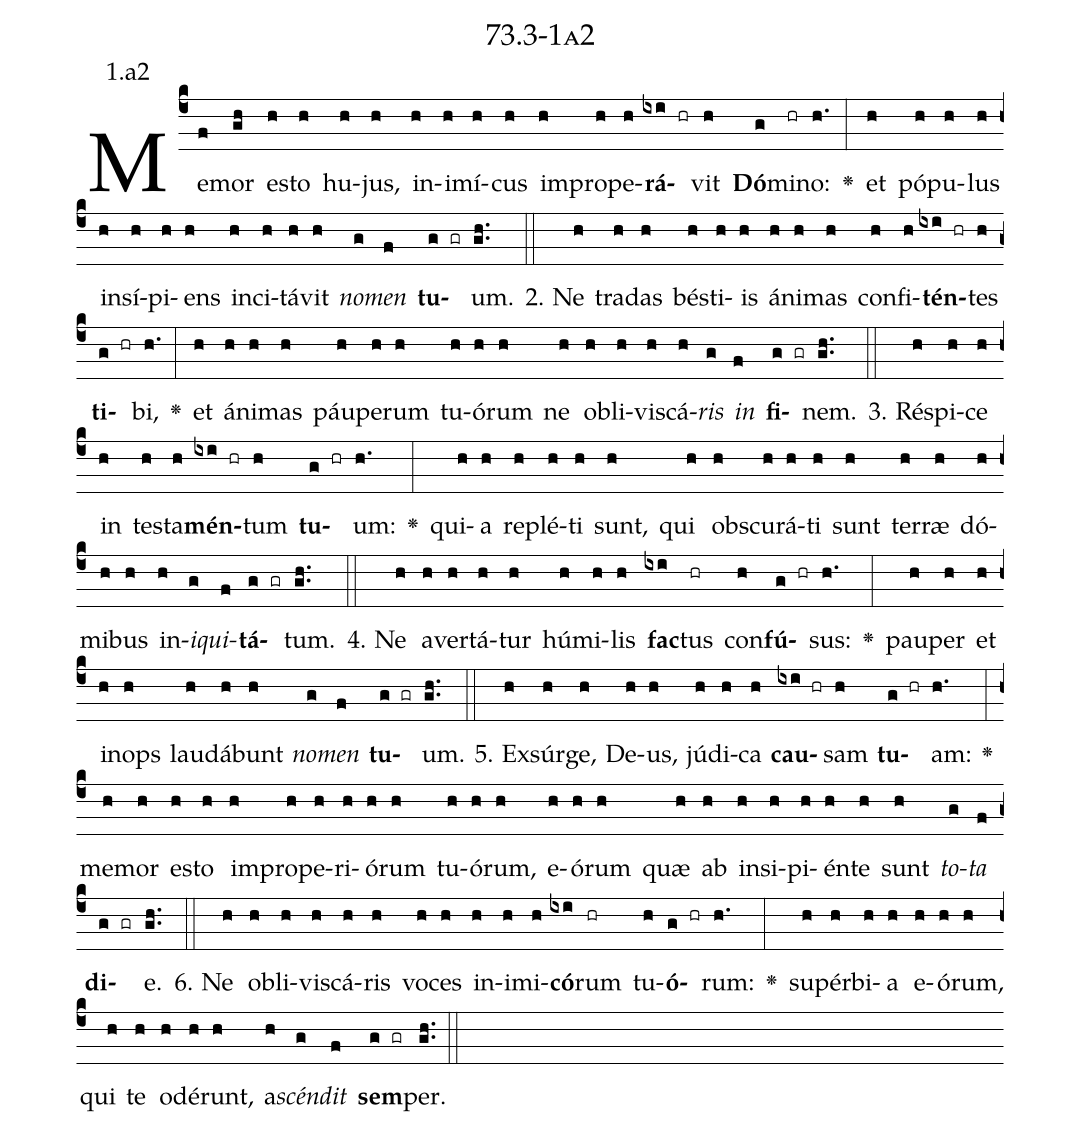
name: 73.3-1a2;
annotation: 1.a2;
%%
(c4)Me(f)mor(gh) es(h)to(h) hu(h)jus,(h) in(h)i(h)mí(h)cus(h) im(h)pro(h)pe(h)<b>rá</b>(ixi hr)vit(h) <b>Dó</b>(g)mi(hr)no:(h.) <v>\greheightstar</v>(:) et(h) pó(h)pu(h)lus(h) in(h)sí(h)pi(h)ens(h) in(h)ci(h)tá(h)vit(h) <i>no</i>(g)<i>men</i>(f) <b>tu</b>(g gr)um.(gh..) (::)
2. Ne(h) tra(h)das(h) bés(h)ti(h)is(h) á(h)ni(h)mas(h) con(h)fi(h)<b>tén</b>(ixi hr)tes(h) <b>ti</b>(g hr)bi,(h.) <v>\greheightstar</v>(:) et(h) á(h)ni(h)mas(h) páu(h)pe(h)rum(h) tu(h)ó(h)rum(h) ne(h) ob(h)li(h)vis(h)cá(h)<i>ris</i>(g) <i>in</i>(f) <b>fi</b>(g gr)nem.(gh..) (::)
3. Ré(h)spi(h)ce(h) in(h) tes(h)ta(h)<b>mén</b>(ixi hr)tum(h) <b>tu</b>(g hr)um:(h.) <v>\greheightstar</v>(:) qui(h)a(h) re(h)plé(h)ti(h) sunt,(h) qui(h) obs(h)cu(h)rá(h)ti(h) sunt(h) ter(h)ræ(h) dó(h)mi(h)bus(h) in(h)<i>i</i>(g)<i>qui</i>(f)<b>tá</b>(g gr)tum.(gh..) (::)
4. Ne(h) a(h)ver(h)tá(h)tur(h) hú(h)mi(h)lis(h) <b>fac</b>(ixi)tus(hr) con(h)<b>fú</b>(g hr)sus:(h.) <v>\greheightstar</v>(:) pau(h)per(h) et(h) in(h)ops(h) lau(h)dá(h)bunt(h) <i>no</i>(g)<i>men</i>(f) <b>tu</b>(g gr)um.(gh..) (::)
5. Ex(h)súr(h)ge,(h) De(h)us,(h) jú(h)di(h)ca(h) <b>cau</b>(ixi hr)sam(h) <b>tu</b>(g hr)am:(h.) <v>\greheightstar</v>(:) me(h)mor(h) es(h)to(h) im(h)pro(h)pe(h)ri(h)ó(h)rum(h) tu(h)ó(h)rum,(h) e(h)ó(h)rum(h) quæ(h) ab(h) in(h)si(h)pi(h)én(h)te(h) sunt(h) <i>to</i>(g)<i>ta</i>(f) <b>di</b>(g gr)e.(gh..) (::)
6. Ne(h) ob(h)li(h)vis(h)cá(h)ris(h) vo(h)ces(h) in(h)i(h)mi(h)<b>có</b>(ixi)rum(hr) tu(h)<b>ó</b>(g hr)rum:(h.) <v>\greheightstar</v>(:) su(h)pér(h)bi(h)a(h) e(h)ó(h)rum,(h) qui(h) te(h) o(h)dé(h)runt,(h) a(h)<i>scén</i>(g)<i>dit</i>(f) <b>sem</b>(g gr)per.(gh..) (::)
